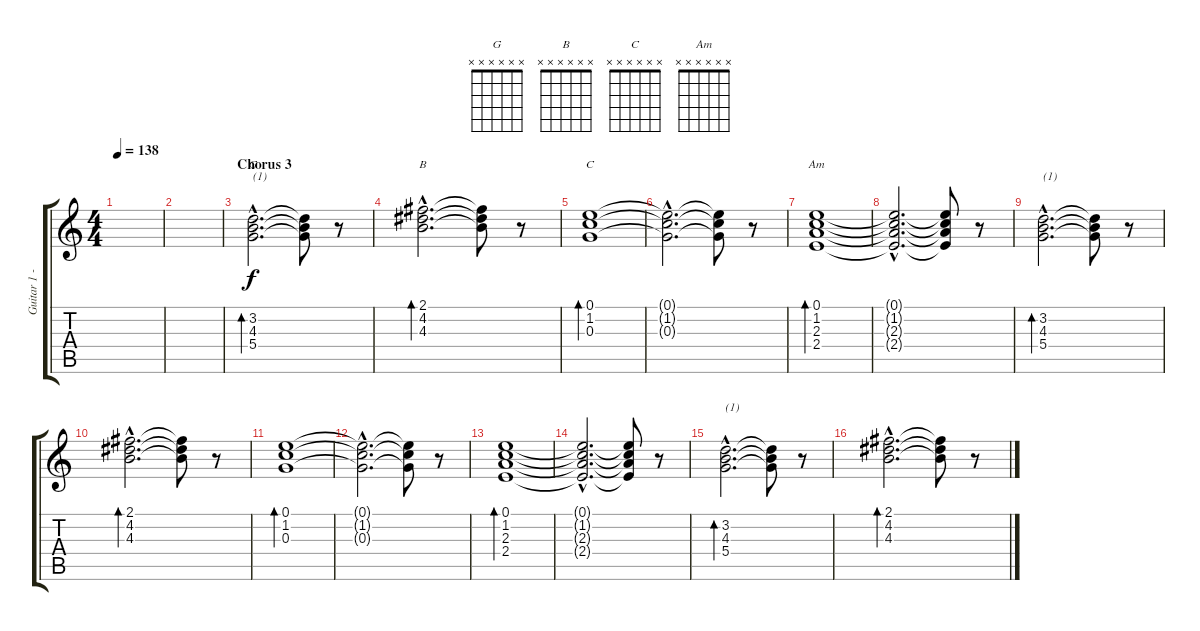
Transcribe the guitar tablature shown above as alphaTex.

\track ("Guitar 1 - clean" "Guitar 1 -") {instrument electricguitarclean}
\staff {score tabs}
\tuning (E4 B3 G3 D3 A2 E2) {hide}
\chord ("G" x x x x x x)
\chord ("B" x x x x x x)
\chord ("C" x x x x x x)
\chord ("Am" x x x x x x)
\ts (4 4)
\tempo 138
\clef g2
\ks c
|
|
\section ("" "Chorus 3")
(3.2{hac} 4.3{hac} 5.4{hac}).2{d bd 60 ch "G" txt "(1)"} (3.2{t} 4.3{t} 5.4{t}).8 r.8 |
(2.1{hac} 4.2{hac} 4.3{hac}).2{d bd 60 ch "B"} (2.1{t} 4.2{t} 4.3{t}).8 r.8 |
(0.1 1.2 0.3).1{bd 60 ch "C"} |
(0.1{hac t} 1.2{hac t} 0.3{hac t}).2{d} (0.1{t} 1.2{t} 0.3{t}).8 r.8 |
(0.1 1.2 2.3 2.4).1{bd 60 ch "Am"} |
(0.1{hac t} 1.2{hac t} 2.3{hac t} 2.4{hac t}).2{d} (0.1{t} 1.2{t} 2.3{t} 2.4{t}).8 r.8 |
(3.2{hac} 4.3{hac} 5.4{hac}).2{d bd 60 txt "(1)"} (3.2{t} 4.3{t} 5.4{t}).8 r.8 |
(2.1{hac} 4.2{hac} 4.3{hac}).2{d bd 60} (2.1{t} 4.2{t} 4.3{t}).8 r.8 |
(0.1 1.2 0.3).1{bd 60} |
(0.1{hac t} 1.2{hac t} 0.3{hac t}).2{d} (0.1{t} 1.2{t} 0.3{t}).8 r.8 |
(0.1 1.2 2.3 2.4).1{bd 60} |
(0.1{hac t} 1.2{hac t} 2.3{hac t} 2.4{hac t}).2{d} (0.1{t} 1.2{t} 2.3{t} 2.4{t}).8 r.8 |
(3.2{hac} 4.3{hac} 5.4{hac}).2{d bd 60 txt "(1)"} (3.2{t} 4.3{t} 5.4{t}).8 r.8 |
(2.1{hac} 4.2{hac} 4.3{hac}).2{d bd 60} (2.1{t} 4.2{t} 4.3{t}).8 r.8
